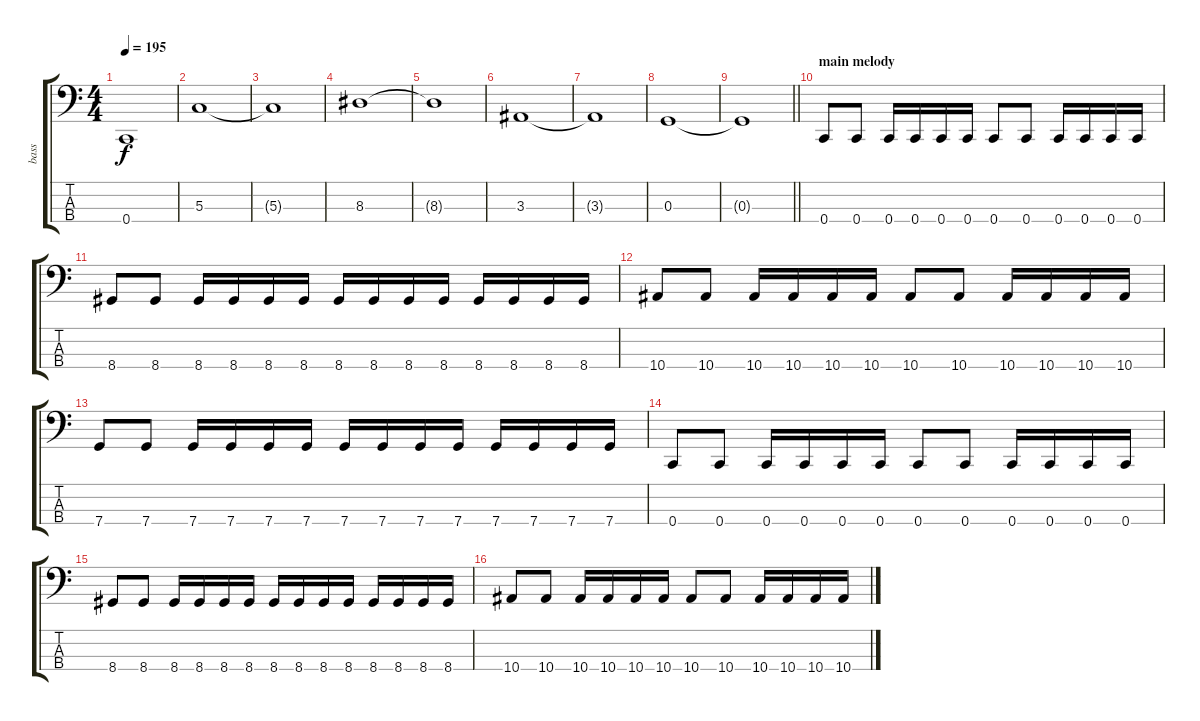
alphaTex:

\track ("bass" "bass") {instrument electricbasspick}
\staff {score tabs}
\tuning (F2 C2 G1 C1) {hide}
\ts (4 4)
\tempo 195
\clef f4
\ks c
0.4{t}.1{dy f} |
5.3.1 |
5.3{t}.1 |
8.3.1 |
8.3{t}.1 |
3.3.1 |
3.3{t}.1 |
0.3.1 |
\barLineRight lightlight
0.3{t}.1 |
\section ("" "main melody")
0.4.8 0.4.8 0.4.16 0.4.16 0.4.16 0.4.16 0.4.8 0.4.8 0.4.16 0.4.16 0.4.16 0.4.16 |
8.4.8 8.4.8 8.4.16 8.4.16 8.4.16 8.4.16 8.4.16 8.4.16 8.4.16 8.4.16 8.4.16 8.4.16 8.4.16 8.4.16 |
10.4.8 10.4.8 10.4.16 10.4.16 10.4.16 10.4.16 10.4.8 10.4.8 10.4.16 10.4.16 10.4.16 10.4.16 |
7.4.8 7.4.8 7.4.16 7.4.16 7.4.16 7.4.16 7.4.16 7.4.16 7.4.16 7.4.16 7.4.16 7.4.16 7.4.16 7.4.16 |
0.4.8 0.4.8 0.4.16 0.4.16 0.4.16 0.4.16 0.4.8 0.4.8 0.4.16 0.4.16 0.4.16 0.4.16 |
8.4.8 8.4.8 8.4.16 8.4.16 8.4.16 8.4.16 8.4.16 8.4.16 8.4.16 8.4.16 8.4.16 8.4.16 8.4.16 8.4.16 |
10.4.8 10.4.8 10.4.16 10.4.16 10.4.16 10.4.16 10.4.8 10.4.8 10.4.16 10.4.16 10.4.16 10.4.16
